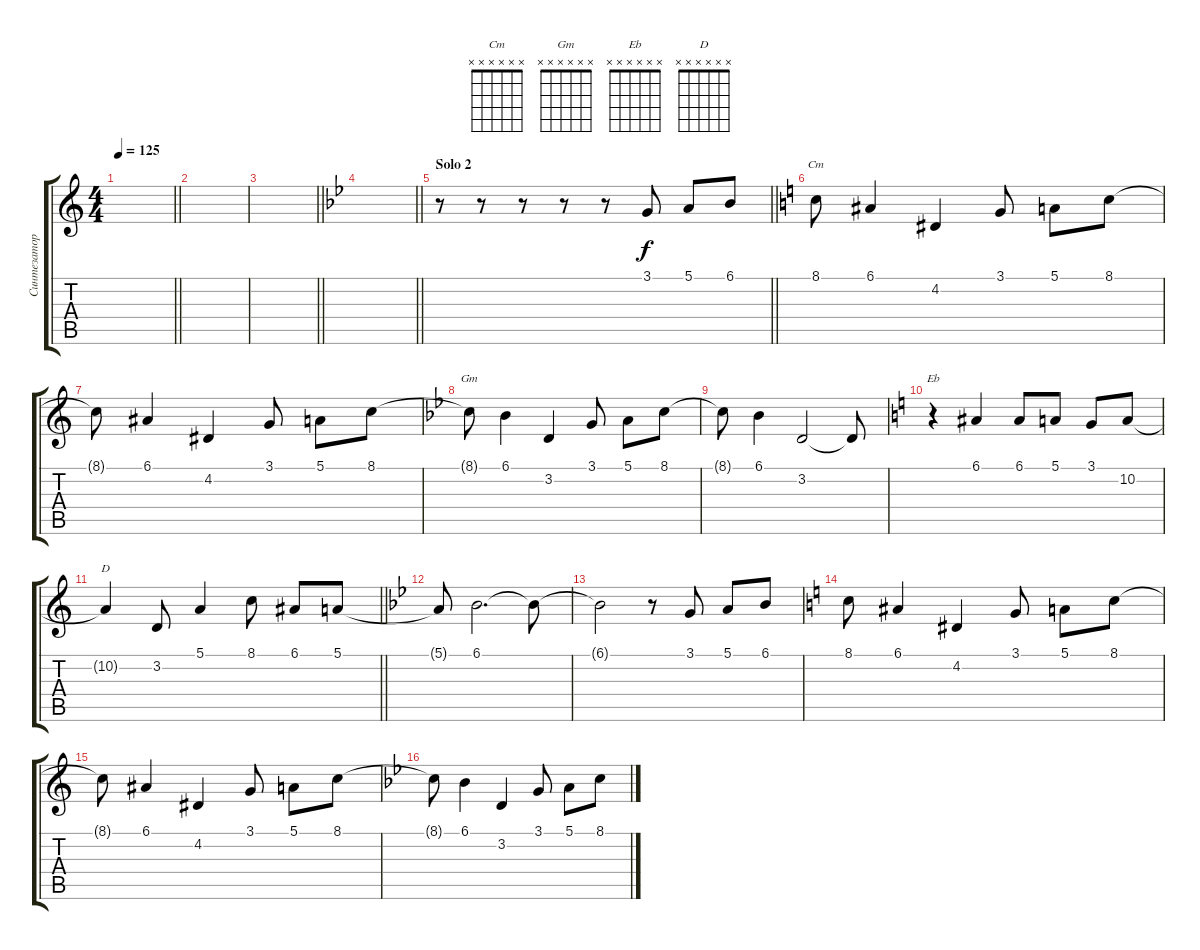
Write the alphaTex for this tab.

\track ("Синтезатор" "Синтезатор") {instrument stringensemble1}
\staff {score tabs}
\tuning (E4 B3 G3 D3 A2 E2) {hide}
\chord ("Cm" x x x x x x)
\chord ("Gm" x x x x x x)
\chord ("Eb" x x x x x x)
\chord ("D" x x x x x x)
\ts (4 4)
\tempo 125
\clef g2
\barLineRight lightlight
\ks c
|
|
\barLineRight lightlight
|
\barLineRight lightlight
\ks bb
|
\section ("" "Solo 2")
\barLineRight lightlight
r.8{volume 14} r.8 r.8 r.8 r.8 3.1.8 5.1.8 6.1.8 |
\ks c
8.1.8{ch "Cm"} 6.1.4 4.2.4 3.1.8 5.1.8 8.1.8 |
8.1{t}.8 6.1.4 4.2.4 3.1.8 5.1.8 8.1.8 |
\ks bb
8.1{t}.8{ch "Gm"} 6.1.4 3.2.4 3.1.8 5.1.8 8.1.8 |
8.1{t}.8 6.1.4 3.2.2 3.2{t}.8 |
\ks c
r.4{ch "Eb"} 6.1.4 6.1.8 5.1.8 3.1.8 10.2.8 |
\barLineRight lightlight
10.2{t}.4{ch "D"} 3.2.8 5.1.4 8.1.8 6.1.8 5.1.8 |
\ks bb
5.1{t}.8 6.1.2{d} 6.1{t}.8 |
6.1{t}.2 r.8 3.1.8 5.1.8 6.1.8 |
\ks c
8.1.8 6.1.4 4.2.4 3.1.8 5.1.8 8.1.8 |
8.1{t}.8 6.1.4 4.2.4 3.1.8 5.1.8 8.1.8 |
\ks bb
8.1{t}.8 6.1.4 3.2.4 3.1.8 5.1.8 8.1.8
